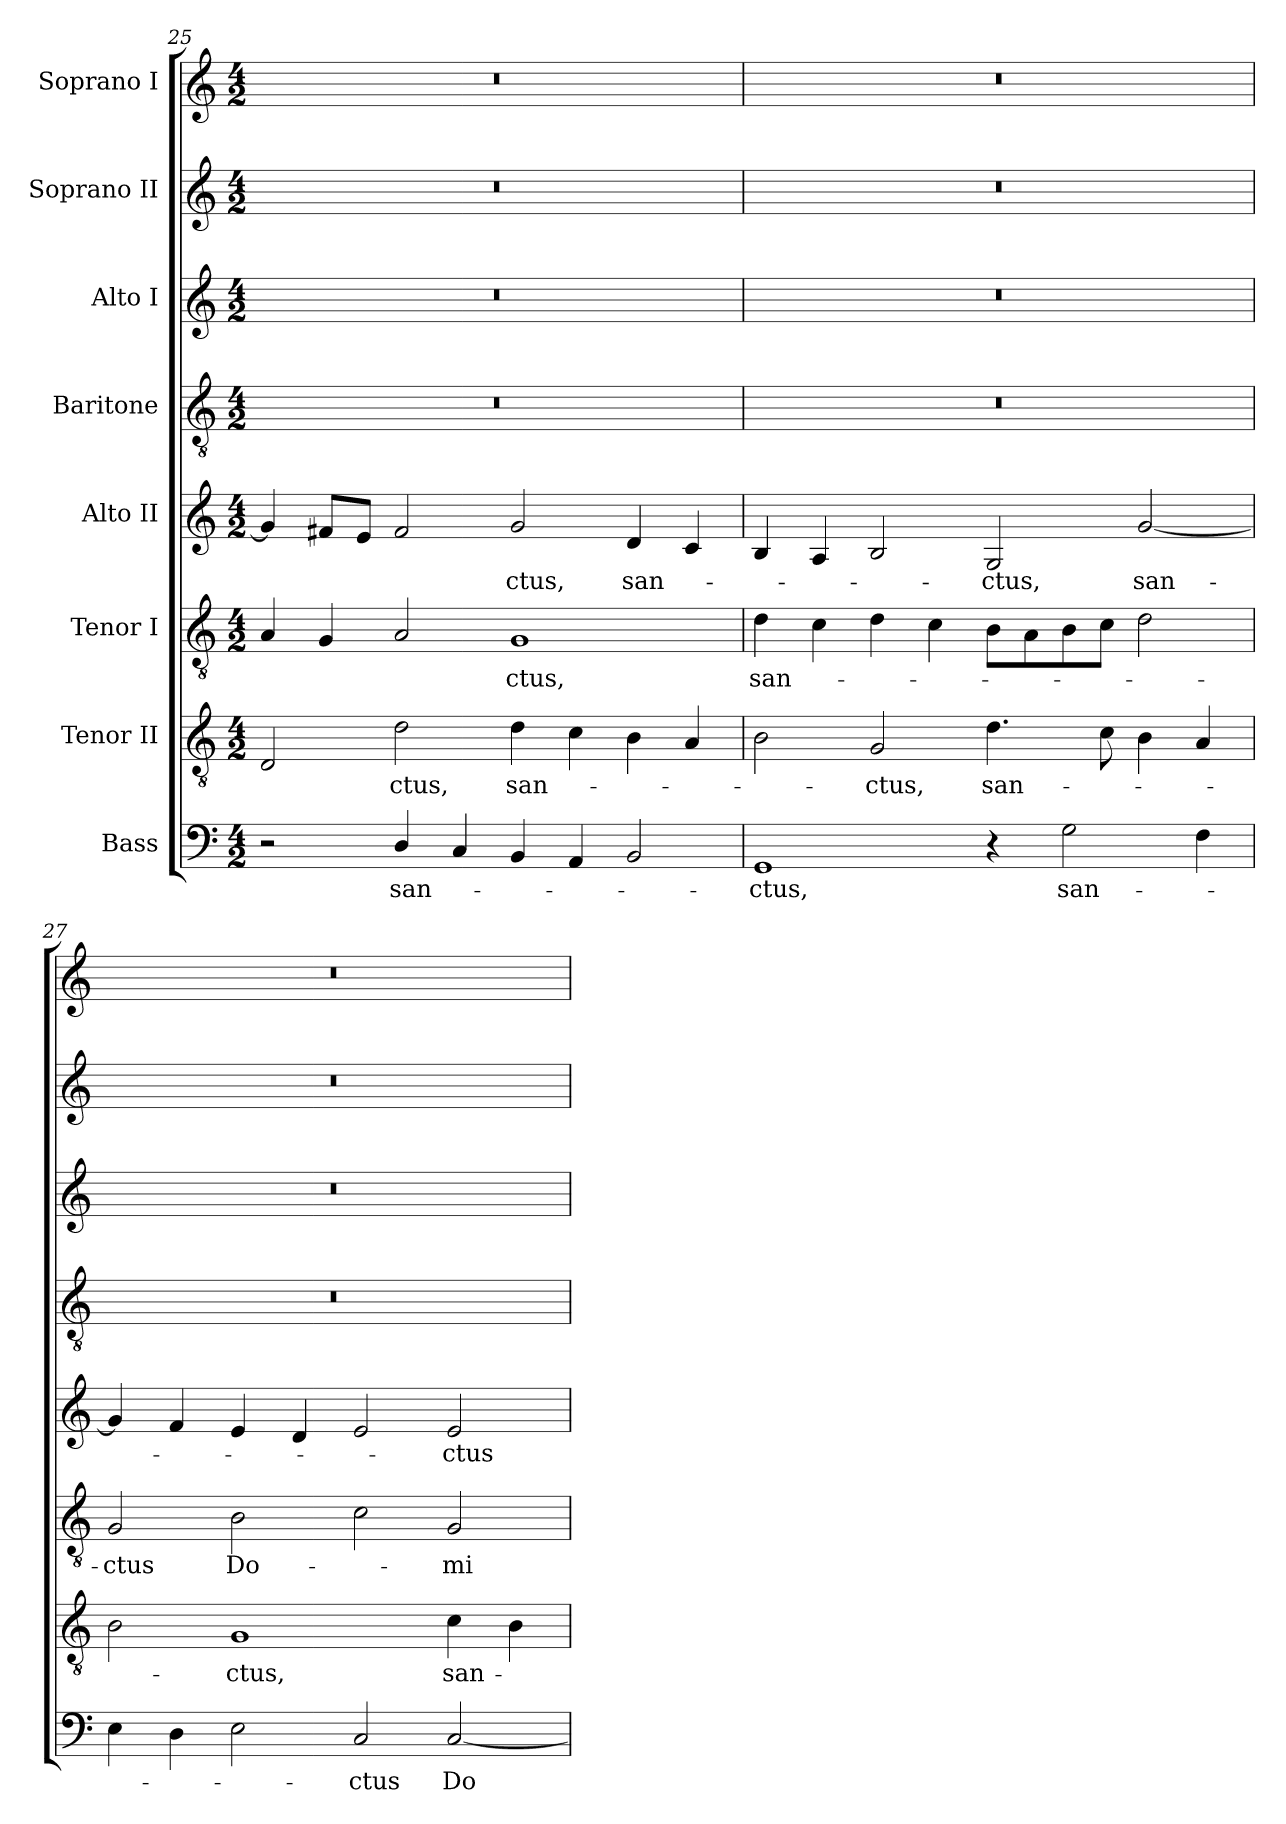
**kern	**text	**kern	**text	**kern	**text	**kern	**text	**kern	**kern	**kern	**kern
*part8	*part8	*part7	*part7	*part6	*part6	*part5	*part5	*part4	*part3	*part2	*part1
*staff8	*staff8	*staff7	*staff7	*staff6	*staff6	*staff5	*staff5	*staff4	*staff3	*staff2	*staff1
*I"Bass	*	*I"Tenor II	*	*I"Tenor I	*	*I"Alto II	*	*I"Baritone	*I"Alto I	*I"Soprano II	*I"Soprano I
*clefF4	*	*clefGv2	*	*clefGv2	*	*clefG2	*	*clefGv2	*clefG2	*clefG2	*clefG2
*ITrd7c12	*	*ITrd7c12	*	*ITrd7c12	*	*	*	*ITrd7c12	*	*	*
*k[]	*	*k[]	*	*k[]	*	*k[]	*	*k[]	*k[]	*k[]	*k[]
*C:	*	*C:	*	*C:	*	*C:	*	*C:	*C:	*C:	*C:
*M4/2	*	*M4/2	*	*M4/2	*	*M4/2	*	*M4/2	*M4/2	*M4/2	*M4/2
=25	=25	=25	=25	=25	=25	=25	=25	=25	=25	=25	=25
!	!	!	!	!	!	!	!	!LO:N:vis=1	!LO:N:vis=1	!LO:N:vis=1	!LO:N:vis=1
2r	.	2DDi/	.	4AAi/	.	4gi/]	.	0r	0r	0r	0r
.	.	.	.	4GGi/	.	8f#Xi/L	.	.	.	.	.
.	.	.	.	.	.	8ei/J	.	.	.	.	.
!	!LO:LY:b:color=#000000	!	!	!	!	!	!	!	!	!	!
!	!	!	!LO:LY:b:color=#000000	!	!	!	!	!	!	!	!
4DDi/	san-	2Di\	-ctus,	2AAi/	.	2f#i/	.	.	.	.	.
4CCi/	.	.	.	.	.	.	.	.	.	.	.
!	!	!	!LO:LY:b:color=#000000	!	!	!	!	!	!	!	!
!	!	!	!	!	!LO:LY:b:color=#000000	!	!	!	!	!	!
!	!	!	!	!	!	!	!LO:LY:b:color=#000000	!	!	!	!
4BBBi/	.	4Di\	san-	1GGi	-ctus,	2gi/	-ctus,	.	.	.	.
4AAAi/	.	4Ci\	.	.	.	.	.	.	.	.	.
!	!	!	!	!	!	!	!LO:LY:b:color=#000000	!	!	!	!
2BBBi/	.	4BBi\	.	.	.	4di/	san-	.	.	.	.
.	.	4AAi/	.	.	.	4ci/	.	.	.	.	.
=26	=26	=26	=26	=26	=26	=26	=26	=26	=26	=26	=26
!	!LO:LY:b:color=#000000	!	!	!	!	!	!	!	!	!	!
!	!	!	!	!	!LO:LY:b:color=#000000	!	!	!LO:N:vis=1	!LO:N:vis=1	!LO:N:vis=1	!LO:N:vis=1
1GGGi	-ctus,	2BBi\	.	4Di\	san-	4Bi/	.	0r	0r	0r	0r
.	.	.	.	4Ci\	.	4Ai/	.	.	.	.	.
!	!	!	!LO:LY:b:color=#000000	!	!	!	!	!	!	!	!
.	.	2GGi/	-ctus,	4Di\	.	2Bi/	.	.	.	.	.
.	.	.	.	4Ci\	.	.	.	.	.	.	.
!	!	!	!LO:LY:b:color=#000000	!	!	!	!	!	!	!	!
!	!	!	!	!	!	!	!LO:LY:b:color=#000000	!	!	!	!
4r	.	4.Di\	san-	8BBi\L	.	2Gi/	-ctus,	.	.	.	.
.	.	.	.	8AAi\	.	.	.	.	.	.	.
!	!LO:LY:b:color=#000000	!	!	!	!	!	!	!	!	!	!
2GGi\	san-	.	.	8BBi\	.	.	.	.	.	.	.
.	.	8Ci\	.	8Ci\J	.	.	.	.	.	.	.
!	!	!	!	!	!	!	!LO:LY:b:color=#000000	!	!	!	!
.	.	4BBi\	.	2Di\	.	[<2gi/	san-	.	.	.	.
4FFi\	.	4AAi/	.	.	.	.	.	.	.	.	.
!!LO:LB:g=z
=27	=27	=27	=27	=27	=27	=27	=27	=27	=27	=27	=27
!	!	!	!	!	!LO:LY:b:color=#000000	!	!	!LO:N:vis=1	!LO:N:vis=1	!LO:N:vis=1	!LO:N:vis=1
4EEi\	.	2BBi\	.	2GGi/	-ctus	4gi/]	.	0r	0r	0r	0r
4DDi\	.	.	.	.	.	4fi/	.	.	.	.	.
!	!	!	!LO:LY:b:color=#000000	!	!	!	!	!	!	!	!
!	!	!	!	!	!LO:LY:b:color=#000000	!	!	!	!	!	!
2EEi\	.	1GGi	-ctus,	2BBi\	Do-	4ei/	.	.	.	.	.
.	.	.	.	.	.	4di/	.	.	.	.	.
!	!LO:LY:b:color=#000000	!	!	!	!	!	!	!	!	!	!
2CCi/	-ctus	.	.	2Ci\	.	2ei/	.	.	.	.	.
!	!LO:LY:b:color=#000000	!	!	!	!	!	!	!	!	!	!
!	!	!	!LO:LY:b:color=#000000	!	!	!	!	!	!	!	!
!	!	!	!	!	!LO:LY:b:color=#000000	!	!	!	!	!	!
!	!	!	!	!	!	!	!LO:LY:b:color=#000000	!	!	!	!
[<2CCi/	Do-	4Ci\	san-	2GGi/	-mi-	2ei/	-ctus	.	.	.	.
.	.	4BBi\	.	.	.	.	.	.	.	.	.
=	=	=	=	=	=	=	=	=	=	=	=
*-	*-	*-	*-	*-	*-	*-	*-	*-	*-	*-	*-
